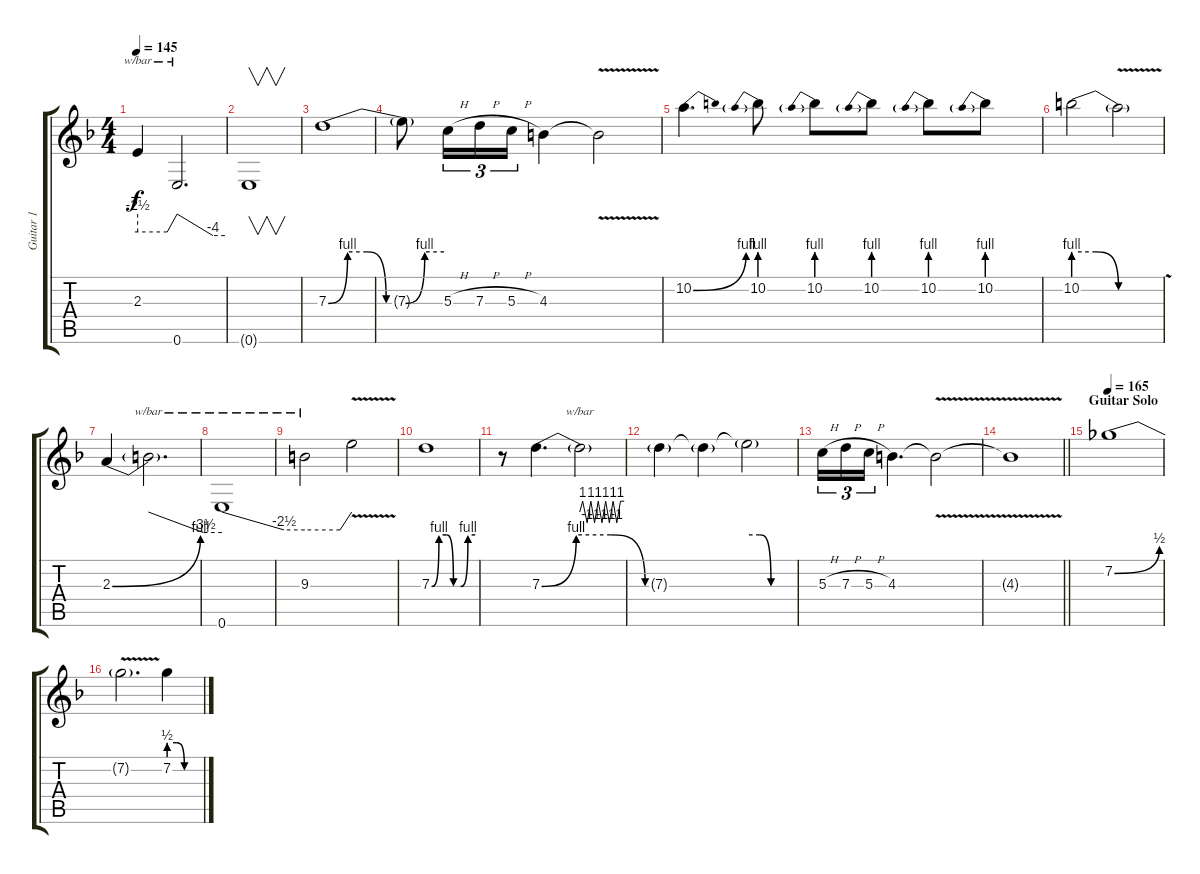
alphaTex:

\track ("Guitar 1" "Guitar 1") {instrument distortionguitar}
\staff {score tabs}
\tuning (E4 B3 G3 D3 A2 E2) {hide}
\ts (4 4)
\tempo 145
\clef g2
\ks f
2.3{t}.4{tbe (custom default 0 -10 45 -10 60 0) dy f} 0.6.2{d tbe (custom default 0 0 45 -16 60 -16)} |
0.6{t}.1{v} |
7.3{be (custom 0 0 10 4 20 4 30 0 40 0 50 4 60 4)}.1 |
7.3{t}.8 5.3{h}.16{tu (3 2)} 7.3{h}.16{tu (3 2)} 5.3{h}.16{tu (3 2)} 4.3.4 4.3{v t}.2 |
10.2{be (bend 0 0 60 4)}.4{d} 10.2{be (prebend 0 4 60 4)}.8 10.2{be (prebend 0 4 60 4)}.8 10.2{be (prebend 0 4 60 4)}.8 10.2{be (prebend 0 4 60 4)}.8 10.2{be (prebend 0 4 60 4)}.8 |
10.2{be (custom 0 4 15 4 30 0 60 0)}.2 10.2{v t}.2 |
2.3{be (bend 0 0 60 4)}.4 2.3{t}.2{d tbe (custom default 0 0 45 -14 60 -14)} |
0.6.1{tbe (custom default 0 0 45 -10 60 -10)} |
9.3.2{tbe (custom default 0 -10 45 -10 60 0)} 9.3{v t}.2 |
7.3{be (custom 0 0 10 4 20 4 30 0 40 0 50 4 60 4)}.1 |
r.8 7.3{be (custom 0 0 10 4 20 4 30 0 60 0)}.4{d} 7.3{t}.2{tbe (custom default 0 0 4 4 10 -4 15 4 20 -4 25 4 30 -4 35 4 40 -4 45 4 50 -4 55 4 60 4)} |
7.3{t}.4 7.3{t}.4 7.3{be (custom 0 4 15 4 30 0 60 0) t}.2 |
5.3{h}.16{tu (3 2)} 7.3{h}.16{tu (3 2)} 5.3{h}.16{tu (3 2)} 4.3.4{d} 4.3{v t}.2 |
\barLineRight lightlight
4.3{t}.1 |
\section ("" "Guitar Solo")
\tempo 165
7.2{be (bend 0 0 60 2)}.1 |
7.2{v t}.2{d} 7.2{be (custom 0 2 15 2 30 0 60 0)}.4
